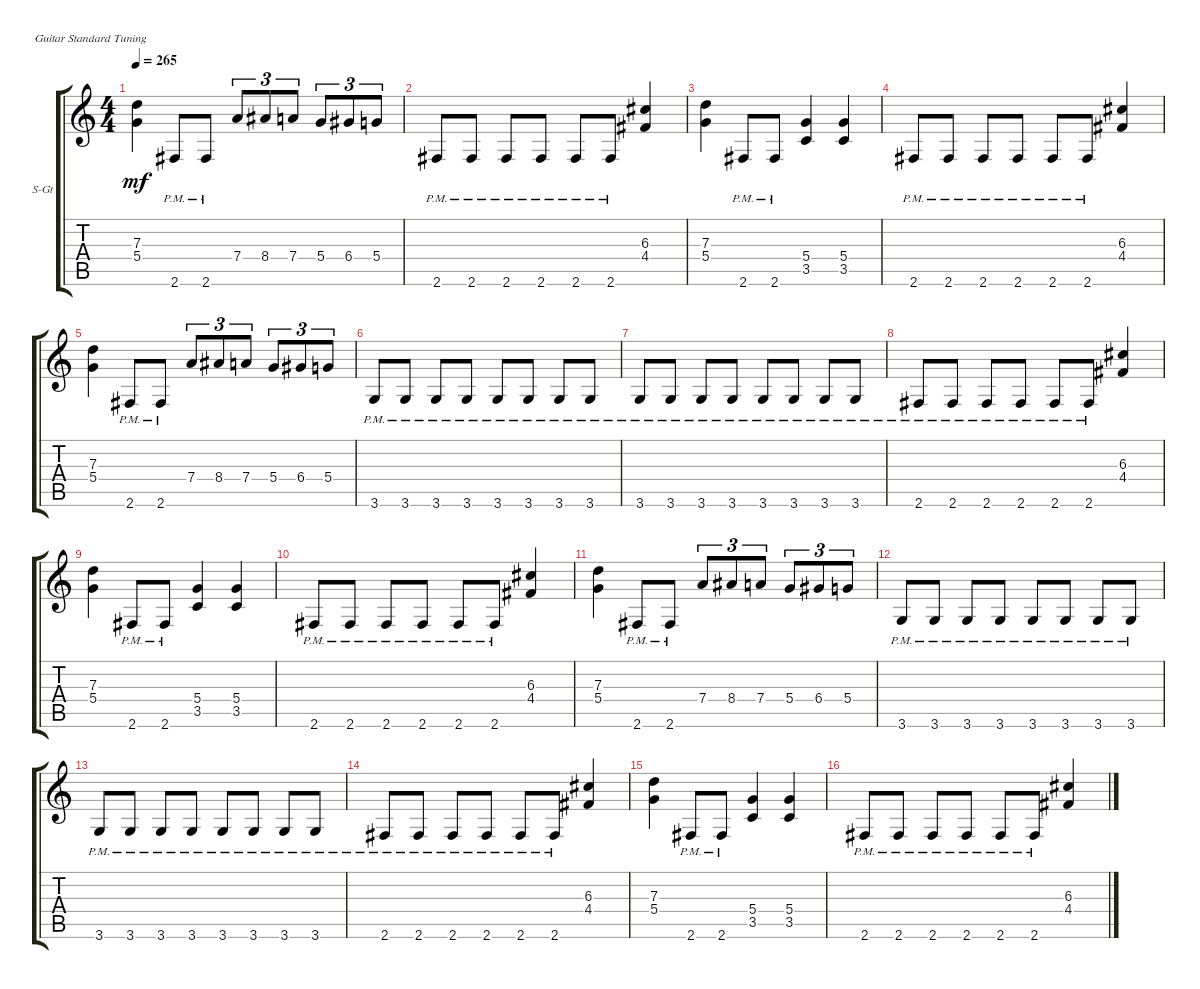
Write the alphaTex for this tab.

\defaultSystemsLayout 4
\bracketExtendMode groupsimilarinstruments
\firstSystemTrackNameOrientation horizontal
\otherSystemsTrackNameOrientation horizontal
\track ("Steel Guitar" "S-Gt") {instrument acousticguitarsteel}
\staff {score tabs}
\tuning (E4 B3 G3 D3 A2 E2)
\ts (4 4)
\tempo 265
\clef g2
\ks c
(5.4 7.3).4{dy mf} 2.6{pm}.8 2.6{pm}.8 7.4.8{tu (3 2)} 8.4.8{tu (3 2)} 7.4.8{tu (3 2)} 5.4.8{tu (3 2)} 6.4.8{tu (3 2)} 5.4.8{tu (3 2)} |
2.6{pm}.8 2.6{pm}.8 2.6{pm}.8 2.6{pm}.8 2.6{pm}.8 2.6{pm}.8 (4.4 6.3).4 |
(5.4 7.3).4 2.6{pm}.8 2.6{pm}.8 (3.5 5.4).4 (3.5 5.4).4 |
2.6{pm}.8 2.6{pm}.8 2.6{pm}.8 2.6{pm}.8 2.6{pm}.8 2.6{pm}.8 (4.4 6.3).4 |
(5.4 7.3).4 2.6{pm}.8 2.6{pm}.8 7.4.8{tu (3 2)} 8.4.8{tu (3 2)} 7.4.8{tu (3 2)} 5.4.8{tu (3 2)} 6.4.8{tu (3 2)} 5.4.8{tu (3 2)} |
3.6{pm}.8 3.6{pm}.8 3.6{pm}.8 3.6{pm}.8 3.6{pm}.8 3.6{pm}.8 3.6{pm}.8 3.6{pm}.8 |
3.6{pm}.8 3.6{pm}.8 3.6{pm}.8 3.6{pm}.8 3.6{pm}.8 3.6{pm}.8 3.6{pm}.8 3.6{pm}.8 |
2.6{pm}.8 2.6{pm}.8 2.6{pm}.8 2.6{pm}.8 2.6{pm}.8 2.6{pm}.8 (4.4 6.3).4 |
(5.4 7.3).4 2.6{pm}.8 2.6{pm}.8 (3.5 5.4).4 (3.5 5.4).4 |
2.6{pm}.8 2.6{pm}.8 2.6{pm}.8 2.6{pm}.8 2.6{pm}.8 2.6{pm}.8 (4.4 6.3).4 |
(5.4 7.3).4 2.6{pm}.8 2.6{pm}.8 7.4.8{tu (3 2)} 8.4.8{tu (3 2)} 7.4.8{tu (3 2)} 5.4.8{tu (3 2)} 6.4.8{tu (3 2)} 5.4.8{tu (3 2)} |
3.6{pm}.8 3.6{pm}.8 3.6{pm}.8 3.6{pm}.8 3.6{pm}.8 3.6{pm}.8 3.6{pm}.8 3.6{pm}.8 |
3.6{pm}.8 3.6{pm}.8 3.6{pm}.8 3.6{pm}.8 3.6{pm}.8 3.6{pm}.8 3.6{pm}.8 3.6{pm}.8 |
2.6{pm}.8 2.6{pm}.8 2.6{pm}.8 2.6{pm}.8 2.6{pm}.8 2.6{pm}.8 (4.4 6.3).4 |
(5.4 7.3).4 2.6{pm}.8 2.6{pm}.8 (3.5 5.4).4 (3.5 5.4).4 |
2.6{pm}.8 2.6{pm}.8 2.6{pm}.8 2.6{pm}.8 2.6{pm}.8 2.6{pm}.8 (4.4 6.3).4
